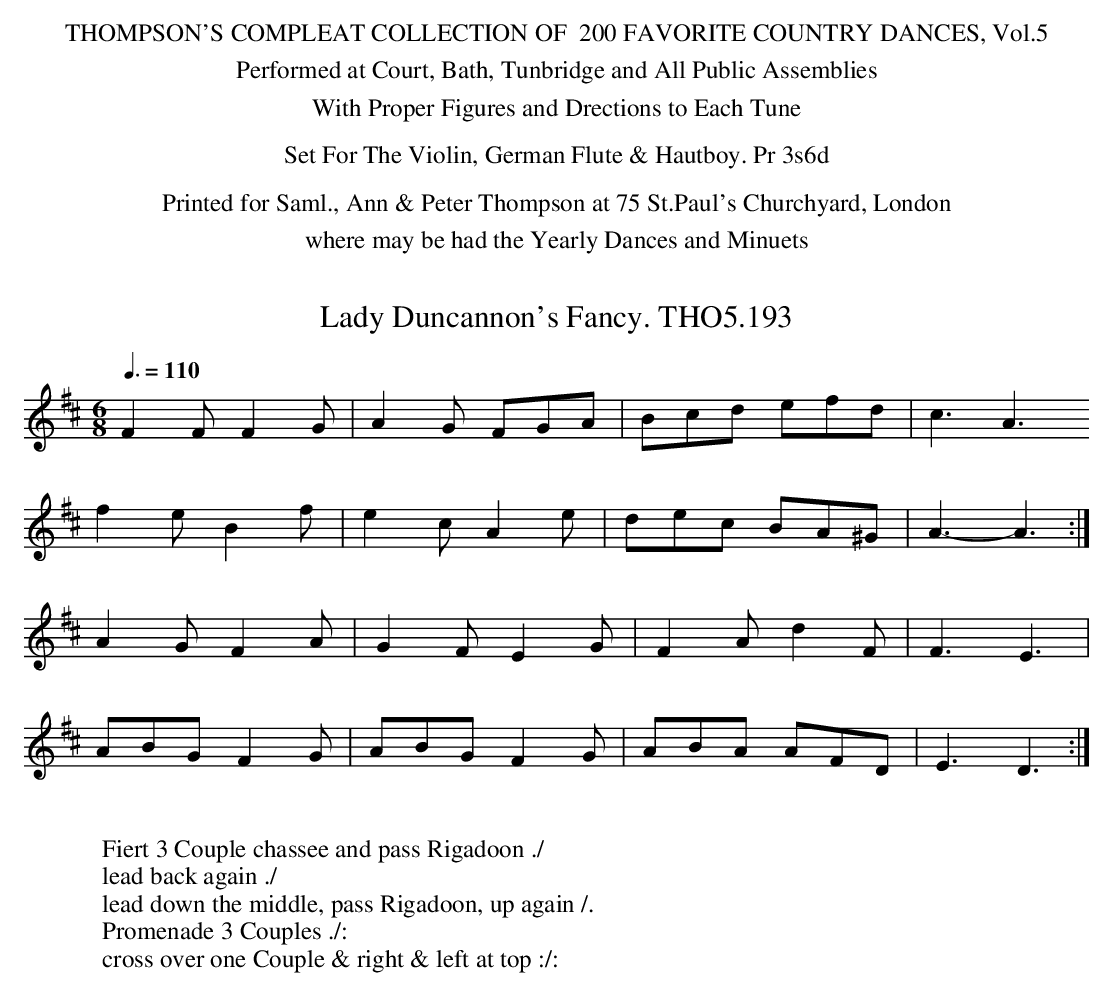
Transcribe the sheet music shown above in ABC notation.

X:1
T:Lady Duncannon's Fancy. THO5.193
M:6/8
L:1/8
Q:3/8=110
K:D
F2F F2G|A2G FGA|Bcd efd|c3A3
f2e B2f|e2c A2e|dec BA^G|A3-A3:|
A2G F2A|G2F E2G|F2A d2F|F3 E3|
ABG F2G|ABG F2G|ABA AFD|E3 D3:|
W:
W:Fiert 3 Couple chassee and pass Rigadoon ./
W:lead back again ./
W:lead down the middle, pass Rigadoon, up again /.
W:Promenade 3 Couples ./:
W:cross over one Couple & right & left at top :/:
